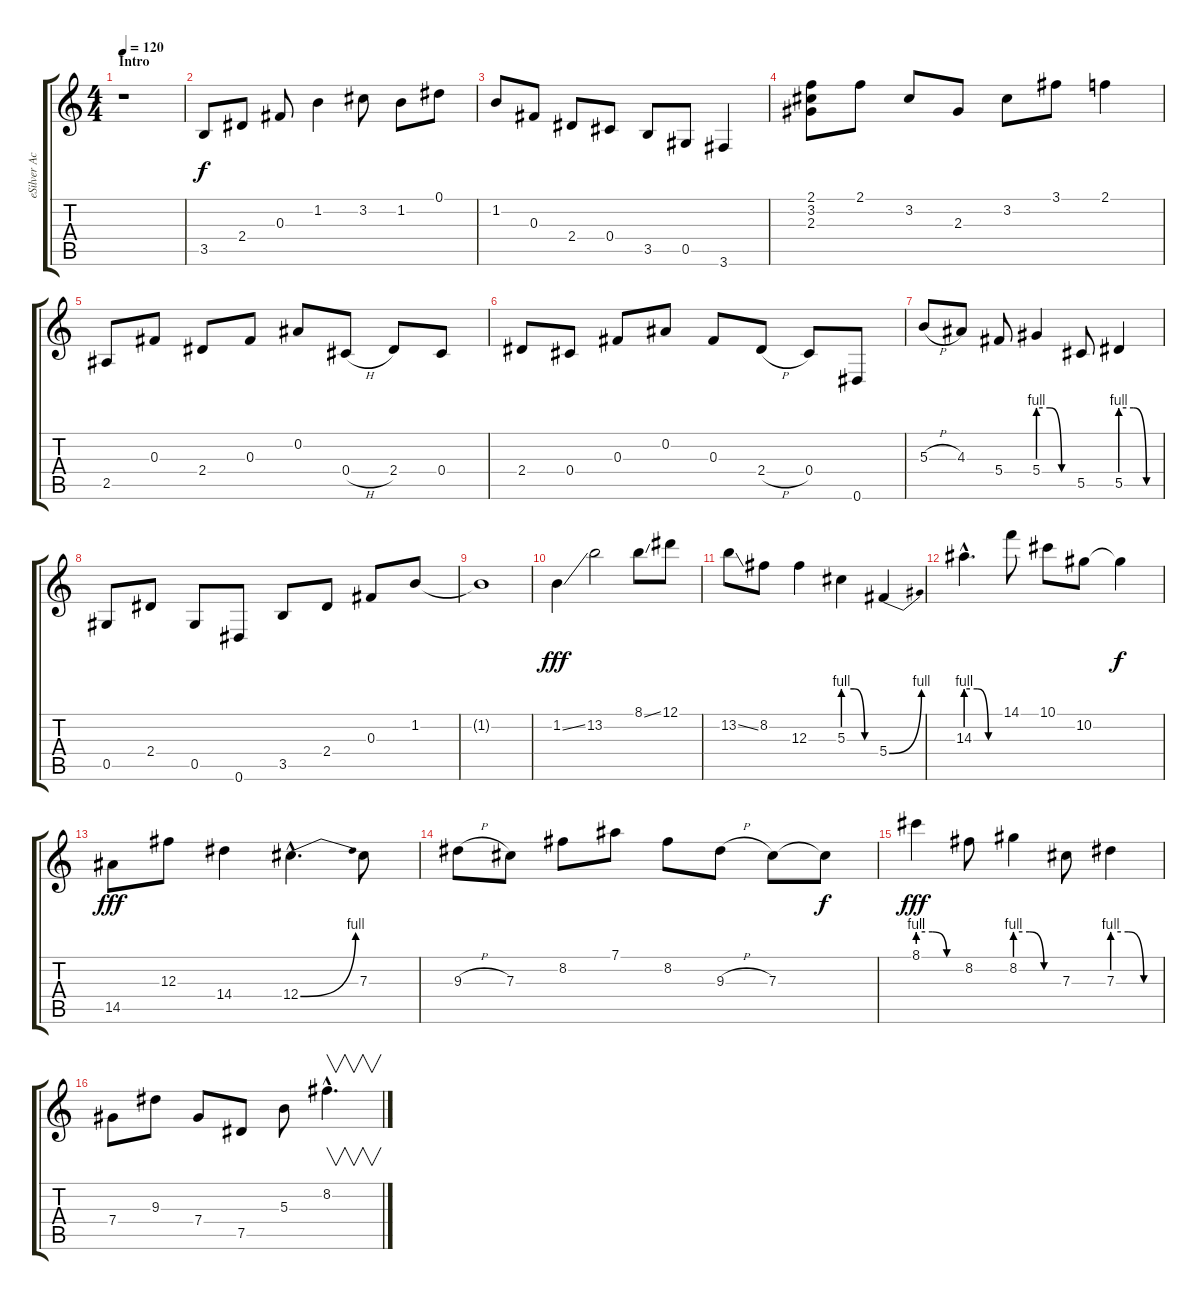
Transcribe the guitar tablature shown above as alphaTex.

\track ("eSilver Acoustic Guitar" "eSilver Ac") {instrument acousticguitarsteel}
\staff {score tabs}
\tuning (Eb4 Bb3 Gb3 Db3 Ab2 Eb2) {hide}
\ts (4 4)
\section ("" "Intro")
\tempo 120
\clef g2
\ks c
r.1{dy f instrument acousticguitarsteel} |
3.5.8 2.4.8 0.3.8 1.2.4 3.2.8 1.2.8 0.1.8 |
1.2.8 0.3.8 2.4.8 0.4.8 3.5.8 0.5.8 3.6.4 |
(2.1 3.2 2.3).8 2.1.8 3.2.8 2.3.8 3.2.8 3.1.8 2.1.4 |
2.5.8 0.3.8 2.4.8 0.3.8 0.2.8 0.4{h}.8 2.4.8 0.4.8 |
2.4.8 0.4.8 0.3.8 0.2.8 0.3.8 2.4{h}.8 0.4.8 0.6.8 |
5.3{h}.8 4.3.8 5.4.8 5.4{be (custom 0 4 20 4 40 0 60 0)}.4 5.5.8 5.5{be (custom 0 4 20 4 40 0 60 0)}.4 |
0.5.8 2.4.8 0.5.8 0.6.8 3.5.8 2.4.8 0.3.8 1.2.8 |
1.2{t}.1 |
1.2{ss}.4{dy fff volume 16 balance 8} 13.2.2 8.1{ss}.8 12.1.8 |
13.2{ss}.8 8.2.8 12.3.4 5.3{be (custom 0 4 20 4 40 0 60 0)}.4 5.4{be (bend 0 0 60 4)}.4 |
14.3{be (custom 0 4 20 4 40 0 60 0) hac}.4{d} 14.1.8 10.1.8 10.2.8 10.2{t}.4{dy f} |
14.5.8{dy fff} 12.3.8 14.4.4 12.4{be (bend 0 0 60 4) hac}.4{d} 7.3.8 |
9.3{h}.8 7.3.8 8.2.8 7.1.8 8.2.8 9.3{h}.8 7.3.8 7.3{t}.8{dy f} |
8.1{be (custom 0 4 20 4 40 0 60 0)}.4{dy fff} 8.2.8 8.2{be (custom 0 4 20 4 40 0 60 0)}.4 7.3.8 7.3{be (custom 0 4 20 4 40 0 60 0)}.4 |
7.4.8 9.3.8 7.4.8 7.5.8 5.3.8 8.2{hac}.4{v d}
